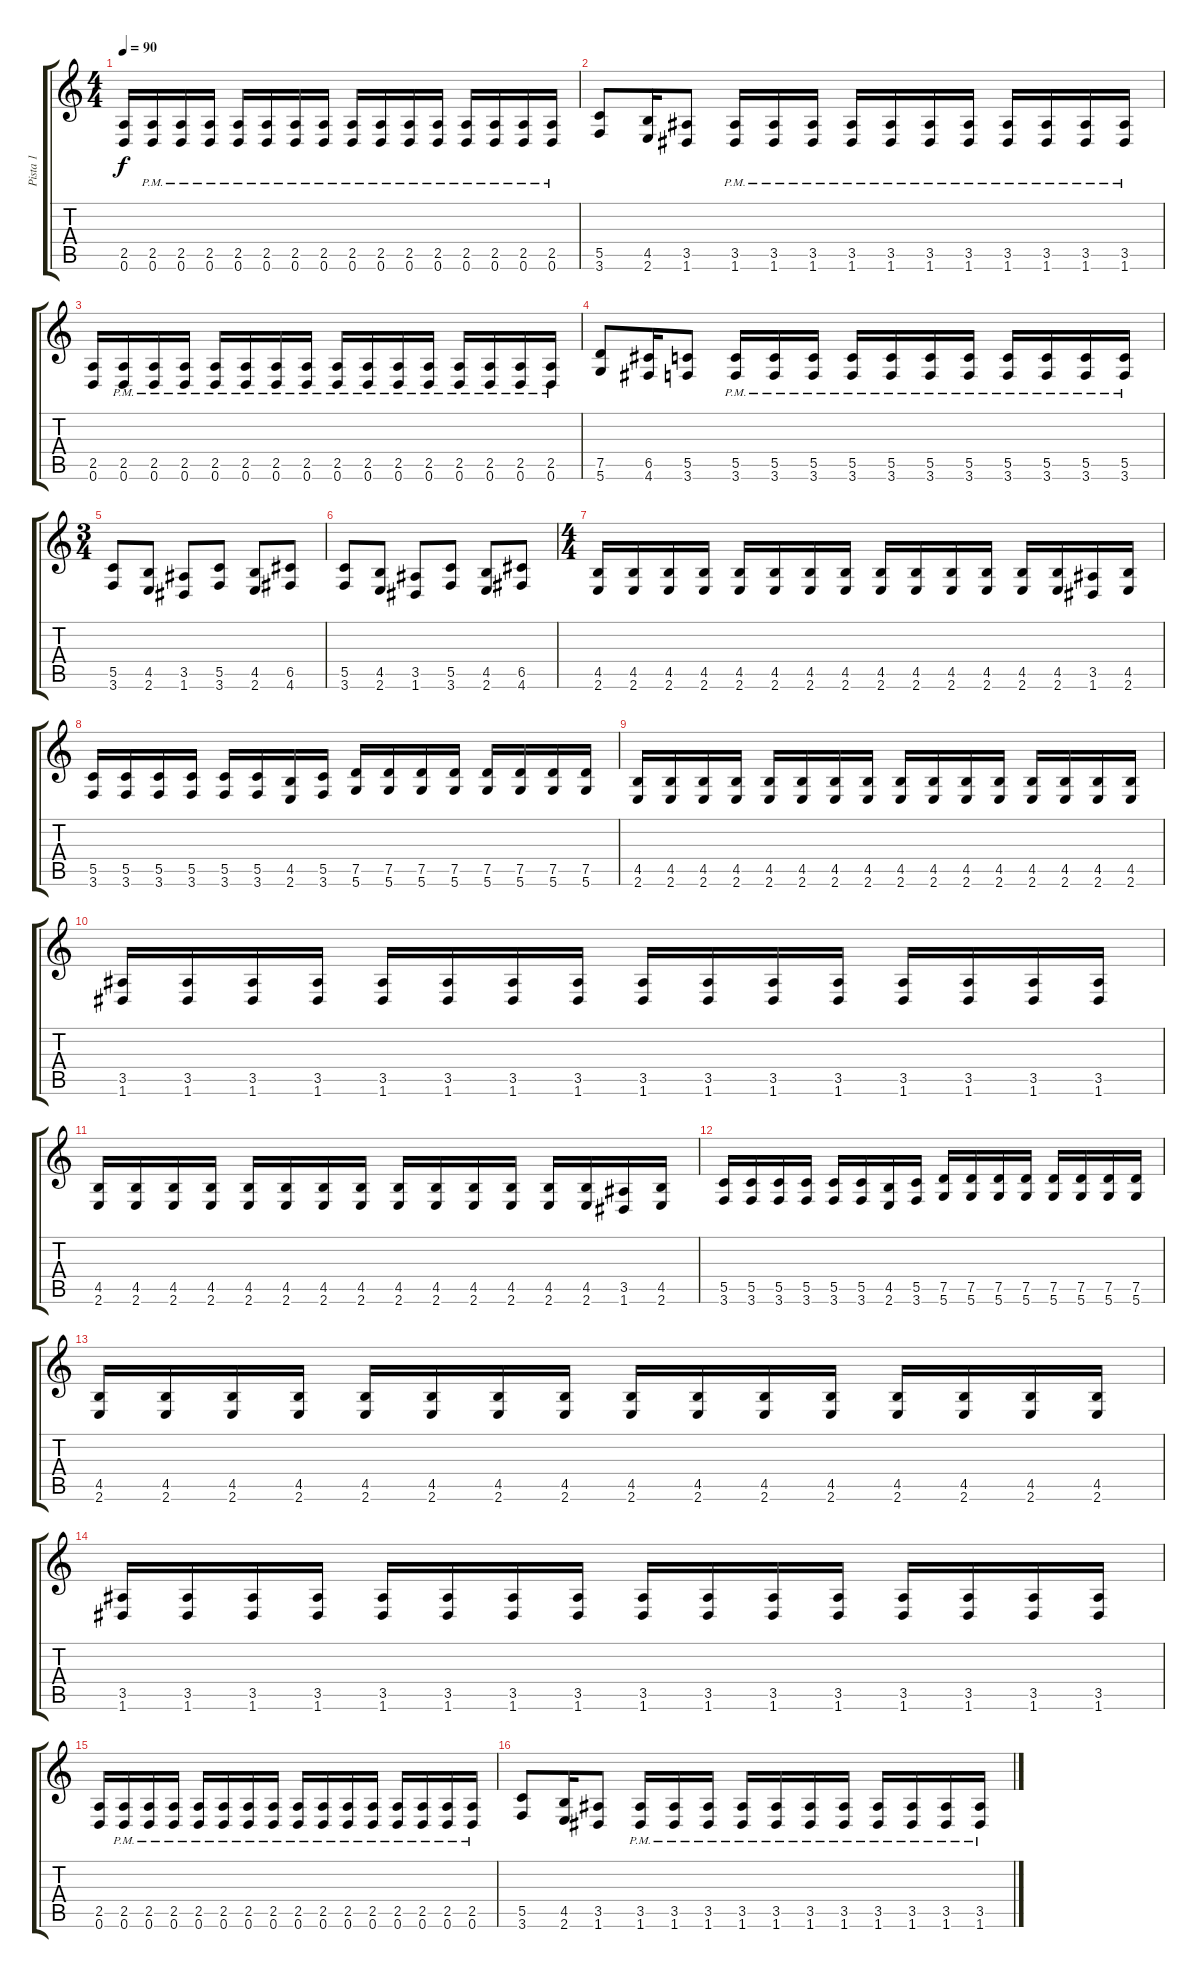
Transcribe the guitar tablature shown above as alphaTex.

\track ("Pista 1" "Pista 1") {instrument overdrivenguitar}
\staff {score tabs}
\tuning (D4 A3 F3 C3 G2 D2) {hide}
\ts (4 4)
\tempo 90
\clef g2
\ks c
(2.5 0.6).16{dy f} (2.5{pm} 0.6{pm}).16 (2.5{pm} 0.6{pm}).16 (2.5{pm} 0.6{pm}).16 (2.5{pm} 0.6{pm}).16 (2.5{pm} 0.6{pm}).16 (2.5{pm} 0.6{pm}).16 (2.5{pm} 0.6{pm}).16 (2.5{pm} 0.6{pm}).16 (2.5{pm} 0.6{pm}).16 (2.5{pm} 0.6{pm}).16 (2.5{pm} 0.6{pm}).16 (2.5{pm} 0.6{pm}).16 (2.5{pm} 0.6{pm}).16 (2.5{pm} 0.6{pm}).16 (2.5{pm} 0.6{pm}).16 |
(5.5 3.6).8 (4.5 2.6).16 (3.5 1.6).8 (3.5{pm} 1.6{pm}).16 (3.5{pm} 1.6{pm}).16 (3.5{pm} 1.6{pm}).16 (3.5{pm} 1.6{pm}).16 (3.5{pm} 1.6{pm}).16 (3.5{pm} 1.6{pm}).16 (3.5{pm} 1.6{pm}).16 (3.5{pm} 1.6{pm}).16 (3.5{pm} 1.6{pm}).16 (3.5{pm} 1.6{pm}).16 (3.5{pm} 1.6{pm}).16 |
(2.5 0.6).16 (2.5{pm} 0.6{pm}).16 (2.5{pm} 0.6{pm}).16 (2.5{pm} 0.6{pm}).16 (2.5{pm} 0.6{pm}).16 (2.5{pm} 0.6{pm}).16 (2.5{pm} 0.6{pm}).16 (2.5{pm} 0.6{pm}).16 (2.5{pm} 0.6{pm}).16 (2.5{pm} 0.6{pm}).16 (2.5{pm} 0.6{pm}).16 (2.5{pm} 0.6{pm}).16 (2.5{pm} 0.6{pm}).16 (2.5{pm} 0.6{pm}).16 (2.5{pm} 0.6{pm}).16 (2.5{pm} 0.6{pm}).16 |
(7.5 5.6).8 (6.5 4.6).16 (5.5 3.6).8 (5.5{pm} 3.6{pm}).16 (5.5{pm} 3.6{pm}).16 (5.5{pm} 3.6{pm}).16 (5.5{pm} 3.6{pm}).16 (5.5{pm} 3.6{pm}).16 (5.5{pm} 3.6{pm}).16 (5.5{pm} 3.6{pm}).16 (5.5{pm} 3.6{pm}).16 (5.5{pm} 3.6{pm}).16 (5.5{pm} 3.6{pm}).16 (5.5{pm} 3.6{pm}).16 |
\ts (3 4)
(5.5 3.6).8 (4.5 2.6).8 (3.5 1.6).8 (5.5 3.6).8 (4.5 2.6).8 (6.5 4.6).8 |
(5.5 3.6).8 (4.5 2.6).8 (3.5 1.6).8 (5.5 3.6).8 (4.5 2.6).8 (6.5 4.6).8 |
\ts (4 4)
(4.5 2.6).16 (4.5 2.6).16 (4.5 2.6).16 (4.5 2.6).16 (4.5 2.6).16 (4.5 2.6).16 (4.5 2.6).16 (4.5 2.6).16 (4.5 2.6).16 (4.5 2.6).16 (4.5 2.6).16 (4.5 2.6).16 (4.5 2.6).16 (4.5 2.6).16 (3.5 1.6).16 (4.5 2.6).16 |
(5.5 3.6).16 (5.5 3.6).16 (5.5 3.6).16 (5.5 3.6).16 (5.5 3.6).16 (5.5 3.6).16 (4.5 2.6).16 (5.5 3.6).16 (7.5 5.6).16 (7.5 5.6).16 (7.5 5.6).16 (7.5 5.6).16 (7.5 5.6).16 (7.5 5.6).16 (7.5 5.6).16 (7.5 5.6).16 |
(4.5 2.6).16 (4.5 2.6).16 (4.5 2.6).16 (4.5 2.6).16 (4.5 2.6).16 (4.5 2.6).16 (4.5 2.6).16 (4.5 2.6).16 (4.5 2.6).16 (4.5 2.6).16 (4.5 2.6).16 (4.5 2.6).16 (4.5 2.6).16 (4.5 2.6).16 (4.5 2.6).16 (4.5 2.6).16 |
(3.5 1.6).16 (3.5 1.6).16 (3.5 1.6).16 (3.5 1.6).16 (3.5 1.6).16 (3.5 1.6).16 (3.5 1.6).16 (3.5 1.6).16 (3.5 1.6).16 (3.5 1.6).16 (3.5 1.6).16 (3.5 1.6).16 (3.5 1.6).16 (3.5 1.6).16 (3.5 1.6).16 (3.5 1.6).16 |
(4.5 2.6).16 (4.5 2.6).16 (4.5 2.6).16 (4.5 2.6).16 (4.5 2.6).16 (4.5 2.6).16 (4.5 2.6).16 (4.5 2.6).16 (4.5 2.6).16 (4.5 2.6).16 (4.5 2.6).16 (4.5 2.6).16 (4.5 2.6).16 (4.5 2.6).16 (3.5 1.6).16 (4.5 2.6).16 |
(5.5 3.6).16 (5.5 3.6).16 (5.5 3.6).16 (5.5 3.6).16 (5.5 3.6).16 (5.5 3.6).16 (4.5 2.6).16 (5.5 3.6).16 (7.5 5.6).16 (7.5 5.6).16 (7.5 5.6).16 (7.5 5.6).16 (7.5 5.6).16 (7.5 5.6).16 (7.5 5.6).16 (7.5 5.6).16 |
(4.5 2.6).16 (4.5 2.6).16 (4.5 2.6).16 (4.5 2.6).16 (4.5 2.6).16 (4.5 2.6).16 (4.5 2.6).16 (4.5 2.6).16 (4.5 2.6).16 (4.5 2.6).16 (4.5 2.6).16 (4.5 2.6).16 (4.5 2.6).16 (4.5 2.6).16 (4.5 2.6).16 (4.5 2.6).16 |
(3.5 1.6).16 (3.5 1.6).16 (3.5 1.6).16 (3.5 1.6).16 (3.5 1.6).16 (3.5 1.6).16 (3.5 1.6).16 (3.5 1.6).16 (3.5 1.6).16 (3.5 1.6).16 (3.5 1.6).16 (3.5 1.6).16 (3.5 1.6).16 (3.5 1.6).16 (3.5 1.6).16 (3.5 1.6).16 |
(2.5 0.6).16 (2.5{pm} 0.6{pm}).16 (2.5{pm} 0.6{pm}).16 (2.5{pm} 0.6{pm}).16 (2.5{pm} 0.6{pm}).16 (2.5{pm} 0.6{pm}).16 (2.5{pm} 0.6{pm}).16 (2.5{pm} 0.6{pm}).16 (2.5{pm} 0.6{pm}).16 (2.5{pm} 0.6{pm}).16 (2.5{pm} 0.6{pm}).16 (2.5{pm} 0.6{pm}).16 (2.5{pm} 0.6{pm}).16 (2.5{pm} 0.6{pm}).16 (2.5{pm} 0.6{pm}).16 (2.5{pm} 0.6{pm}).16 |
(5.5 3.6).8 (4.5 2.6).16 (3.5 1.6).8 (3.5{pm} 1.6{pm}).16 (3.5{pm} 1.6{pm}).16 (3.5{pm} 1.6{pm}).16 (3.5{pm} 1.6{pm}).16 (3.5{pm} 1.6{pm}).16 (3.5{pm} 1.6{pm}).16 (3.5{pm} 1.6{pm}).16 (3.5{pm} 1.6{pm}).16 (3.5{pm} 1.6{pm}).16 (3.5{pm} 1.6{pm}).16 (3.5{pm} 1.6{pm}).16
